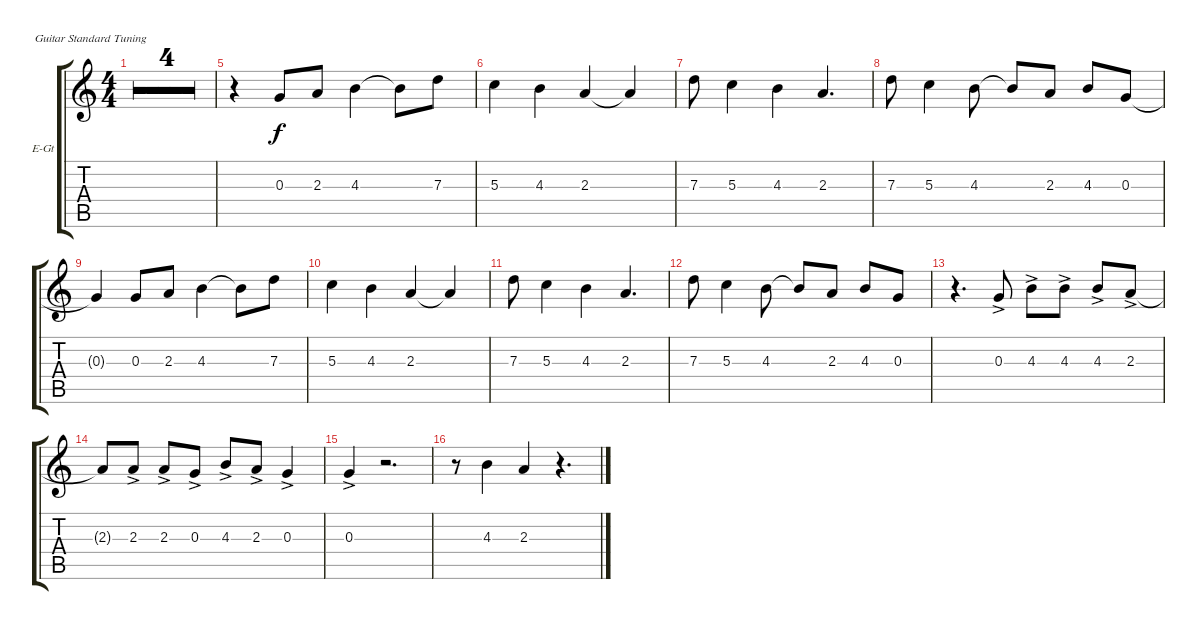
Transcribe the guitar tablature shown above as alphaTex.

\defaultSystemsLayout 4
\bracketExtendMode groupsimilarinstruments
\firstSystemTrackNameOrientation horizontal
\otherSystemsTrackNameOrientation horizontal
\track ("Mark Singing" "E-Gt") {multiBarRest instrument electricguitarclean}
\staff {score tabs}
\tuning (E4 B3 G3 D3 A2 E2)
\ts (4 4)
\tempo 180
\clef g2
\scale
0.333333
\ks c
|
\scale
0.333333 |
\scale
0.333333 |
\scale
0.333333 |
\scale
0.333333 r.4 0.3.8 2.3.8 4.3.4 4.3{t}.8 7.3.8 |
\scale
0.333333 5.3.4 4.3.4 2.3.4 2.3{t}.4 |
\scale
0.333333 7.3.8 5.3.4 4.3.4 2.3.4{d} |
\scale
0.333333 7.3.8 5.3.4 4.3.8 4.3{t}.8 2.3.8 4.3.8 0.3.8 |
\scale
0.333333 0.3{t}.4 0.3.8 2.3.8 4.3.4 4.3{t}.8 7.3.8 |
\scale
0.333333 5.3.4 4.3.4 2.3.4 2.3{t}.4 |
\scale
0.333333 7.3.8 5.3.4 4.3.4 2.3.4{d} |
\scale
0.333333 7.3.8 5.3.4 4.3.8 4.3{t}.8 2.3.8 4.3.8 0.3.8 |
\scale
0.333333 r.4{d} 0.3{ac}.8 4.3{ac}.8 4.3{ac}.8 4.3{ac}.8 2.3{ac}.8 |
\scale
0.333333 2.3{t}.8 2.3{ac}.8 2.3{ac}.8 0.3{ac}.8 4.3{ac}.8 2.3{ac}.8 0.3{ac}.4 |
\scale
0.333333 0.3{ac}.4 r.2{d} |
\scale
0.333333 r.8 4.3.4 2.3.4 r.4{d}
